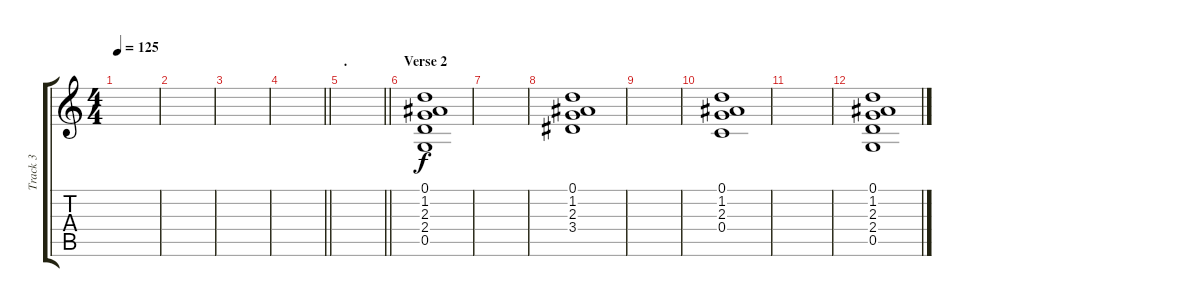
\track ("Track 3" "Track 3") {instrument acousticguitarnylon}
\staff {score tabs}
\tuning (D4 A3 F3 C3 G2 D2) {hide}
\ts (4 4)
\tempo 125
\clef g2
\ks c
|
|
|
\barLineRight lightlight
|
\section ("" ".")
\barLineRight lightlight
|
\section ("" "Verse 2")
(0.1 1.2 2.3 2.4 0.5).1 |
|
(0.1 1.2 2.3 3.4).1 |
|
(0.1 1.2 2.3 0.4).1 |
|
(0.1 1.2 2.3 2.4 0.5).1
